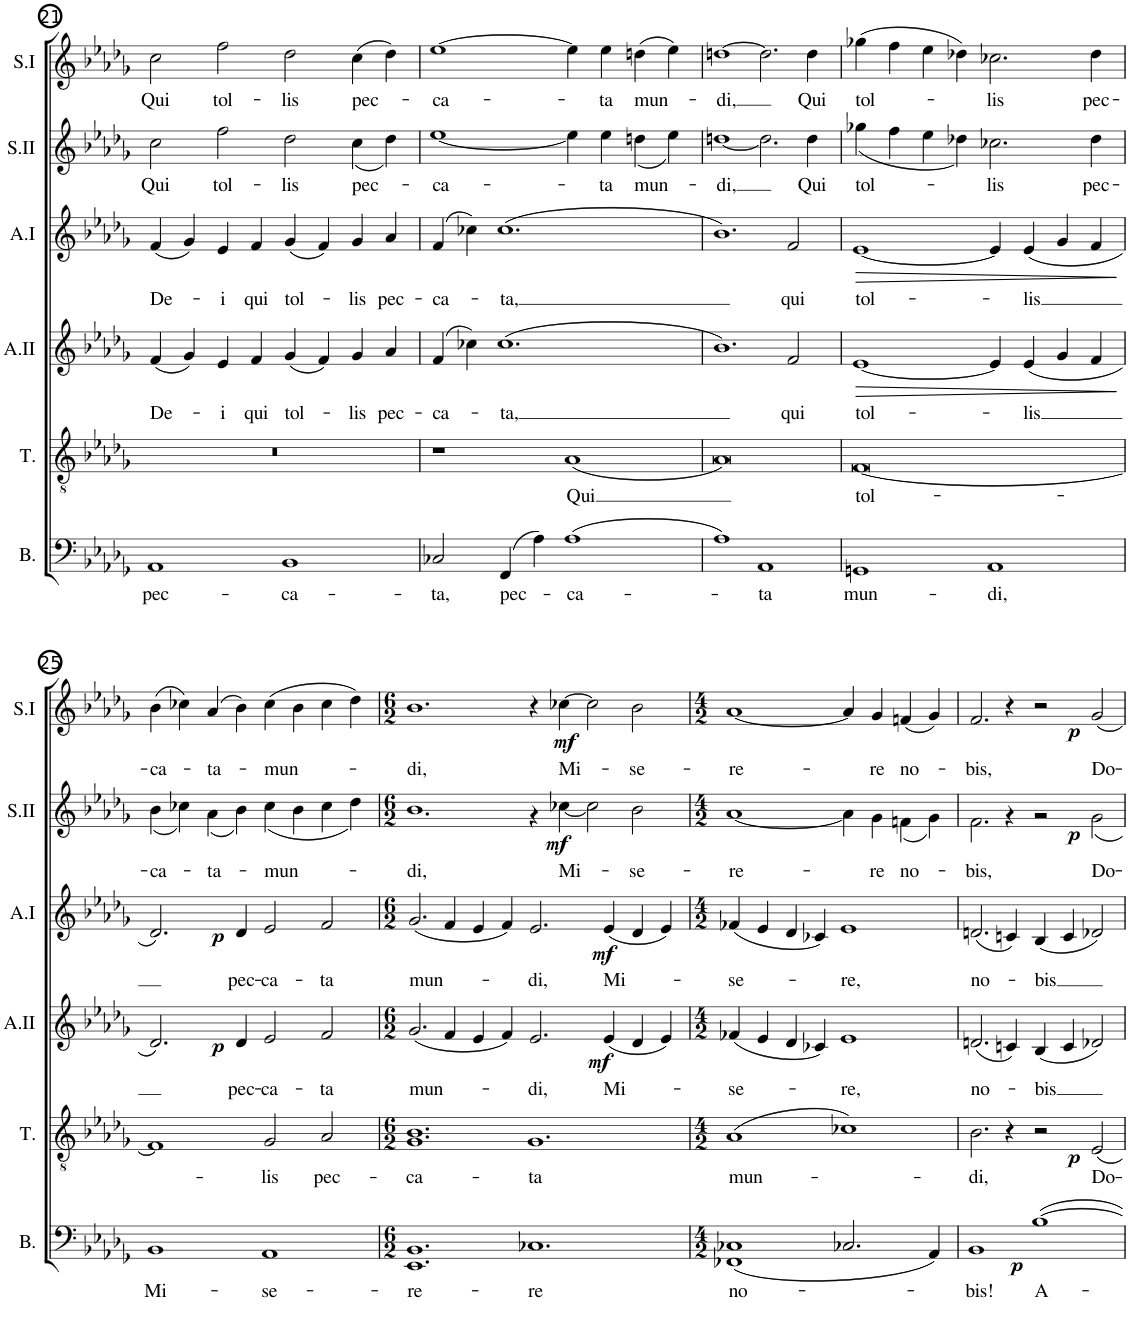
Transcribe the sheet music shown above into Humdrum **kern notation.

**kern	**text	**dynam	**kern	**text	**dynam	**kern	**text	**dynam	**kern	**text	**dynam	**kern	**text	**dynam	**kern	**text	**dynam
*part6	*part6	*part6	*part5	*part5	*part5	*part4	*part4	*part4	*part3	*part3	*part3	*part2	*part2	*part2	*part1	*part1	*part1
*staff6	*staff6	*staff6	*staff5	*staff5	*staff5	*staff4	*staff4	*staff4	*staff3	*staff3	*staff3	*staff2	*staff2	*staff2	*staff1	*staff1	*staff1
*I"Bass	*	*	*I"Tenor	*	*	*I"Alto II	*	*	*I"Alto I	*	*	*I"Soprano II	*	*	*I"Soprano I	*	*
*I'B.	*	*	*I'T.	*	*	*I'A.II	*	*	*I'A.I	*	*	*I'S.II	*	*	*I'S.I	*	*
!!LO:PB:g=z
*clefF4	*	*	*clefGv2	*	*	*clefG2	*	*	*clefG2	*	*	*clefG2	*	*	*clefG2	*	*
*k[b-e-a-d-g-]	*	*	*k[b-e-a-d-g-]	*	*	*k[b-e-a-d-g-]	*	*	*k[b-e-a-d-g-]	*	*	*k[b-e-a-d-g-]	*	*	*k[b-e-a-d-g-]	*	*
*M4/2	*	*	*M4/2	*	*	*M4/2	*	*	*M4/2	*	*	*M4/2	*	*	*M4/2	*	*
=21	=21	=21	=21	=21	=21	=21	=21	=21	=21	=21	=21	=21	=21	=21	=21	=21	=21
!	!LO:LY:b	!	!	!	!	!	!LO:LY:b	!	!	!LO:LY:b	!	!	!LO:LY:b	!	!	!LO:LY:b	!
*	*	*	*	*	*	*	*	*	*	*	*	*^	*	*	*	*	*
1AA-	pec-	.	0r	.	.	(4f/	De-	.	(4f/	De-	.	0ryy	2cc\	Qui	.	2cc\	Qui	.
.	.	.	.	.	.	4g-/)	.	.	4g-/)	.	.	.	.	.	.	.	.	.
!	!	!	!	!	!	!	!LO:LY:b	!	!	!LO:LY:b	!	!	!	!LO:LY:b	!	!	!LO:LY:b	!
.	.	.	.	.	.	4e-/	-i	.	4e-/	-i	.	.	2ff\	tol-	.	2ff\	tol-	.
!	!	!	!	!	!	!	!LO:LY:b	!	!	!LO:LY:b	!	!	!	!	!	!	!	!
.	.	.	.	.	.	4f/	qui	.	4f/	qui	.	.	.	.	.	.	.	.
!	!LO:LY:b	!	!	!	!	!	!LO:LY:b	!	!	!LO:LY:b	!	!	!	!LO:LY:b	!	!	!LO:LY:b	!
1BB-	-ca-	.	.	.	.	(4g-/	tol-	.	(4g-/	tol-	.	.	2dd-\	-lis	.	2dd-\	-lis	.
.	.	.	.	.	.	4f/)	.	.	4f/)	.	.	.	.	.	.	.	.	.
!	!	!	!	!	!	!	!LO:LY:b	!	!	!LO:LY:b	!	!	!	!LO:LY:b	!	!	!LO:LY:b	!
.	.	.	.	.	.	4g-/	-lis	.	4g-/	-lis	.	.	(4cc\	pec-	.	(4cc\	pec-	.
!	!	!	!	!	!	!	!LO:LY:b	!	!	!LO:LY:b	!	!	!	!	!	!	!	!
.	.	.	.	.	.	4a-/	pec-	.	4a-/	pec-	.	.	4dd-\)	.	.	4dd-\)	.	.
=22	=22	=22	=22	=22	=22	=22	=22	=22	=22	=22	=22	=22	=22	=22	=22	=22	=22	=22
!	!LO:LY:b	!	!	!	!	!	!LO:LY:b	!	!	!LO:LY:b	!	!	!	!LO:LY:b	!	!	!LO:LY:b	!
2C-X/	-ta,	.	1r	.	.	(4f/	-ca-	.	(4f/	-ca-	.	0ryy	[1ee-	-ca-	.	[1ee-	-ca-	.
.	.	.	.	.	.	4cc-X\)	.	.	4cc-X\)	.	.	.	.	.	.	.	.	.
!	!LO:LY:b	!	!	!	!	!	!LO:LY:b	!	!	!LO:LY:b	!	!	!	!	!	!	!	!
(4FF/	pec-	.	.	.	.	(1.cc-	-ta,	.	(1.cc-	-ta,	.	.	.	.	.	.	.	.
4A-\)	.	.	.	.	.	.	.	.	.	.	.	.	.	.	.	.	.	.
!	!LO:LY:b	!	!	!LO:LY:b	!	!	!	!	!	!	!	!	!	!	!	!	!	!
(1A-	-ca-	.	(1A-	Qui	.	.	.	.	.	.	.	.	4ee-\]	.	.	4ee-\]	.	.
!	!	!	!	!	!	!	!	!	!	!	!	!	!	!LO:LY:b	!	!	!LO:LY:b	!
.	.	.	.	.	.	.	.	.	.	.	.	.	4ee-\	-ta	.	4ee-\	-ta	.
!	!	!	!	!	!	!	!	!	!	!	!	!	!	!LO:LY:b	!	!	!LO:LY:b	!
.	.	.	.	.	.	.	.	.	.	.	.	.	(4ddn\	mun-	.	(4ddn\	mun-	.
.	.	.	.	.	.	.	.	.	.	.	.	.	4ee-\)	.	.	4ee-\)	.	.
=23	=23	=23	=23	=23	=23	=23	=23	=23	=23	=23	=23	=23	=23	=23	=23	=23	=23	=23
!	!	!	!	!	!	!	!	!	!	!	!	!	!	!LO:LY:b	!	!	!LO:LY:b	!
1A-)	.	.	0A-)	.	.	1.b-)	.	.	1.b-)	.	.	0ryy	[1ddn	-di,	.	[1ddn	-di,	.
!	!LO:LY:b	!	!	!	!	!	!	!	!	!	!	!	!	!	!	!	!	!
1AA-	-ta	.	.	.	.	.	.	.	.	.	.	.	2.dd\]	.	.	2.dd\]	.	.
!	!	!	!	!	!	!	!LO:LY:b	!	!	!LO:LY:b	!	!	!	!	!	!	!	!
.	.	.	.	.	.	2f/	qui	.	2f/	qui	.	.	.	.	.	.	.	.
!	!	!	!	!	!	!	!	!	!	!	!	!	!	!LO:LY:b	!	!	!LO:LY:b	!
.	.	.	.	.	.	.	.	.	.	.	.	.	4dd\	Qui	.	4dd\	Qui	.
=24	=24	=24	=24	=24	=24	=24	=24	=24	=24	=24	=24	=24	=24	=24	=24	=24	=24	=24
!	!LO:LY:b	!	!	!LO:LY:b	!	!	!LO:LY:b	!LO:HP:b	!	!LO:LY:b	!LO:HP:b	!	!	!LO:LY:b	!	!	!LO:LY:b	!
1GGn	mun-	.	[0F	tol-	.	[1e-	tol-	>	[1e-	tol-	>	0ryy	(4gg-X\	tol-	.	(4gg-X\	tol-	.
.	.	.	.	.	.	.	.	.	.	.	.	.	4ff\	.	.	4ff\	.	.
.	.	.	.	.	.	.	.	.	.	.	.	.	4ee-\	.	.	4ee-\	.	.
.	.	.	.	.	.	.	.	.	.	.	.	.	4dd-X\)	.	.	4dd-X\)	.	.
!	!LO:LY:b	!	!	!	!	!	!	!	!	!	!	!	!	!LO:LY:b	!	!	!LO:LY:b	!
1AA-	-di,	.	.	.	.	4e-/]	.	.	4e-/]	.	.	.	2.cc-X\	-lis	.	2.cc-X\	-lis	.
!	!	!	!	!	!	!	!LO:LY:b	!	!	!LO:LY:b	!	!	!	!	!	!	!	!
.	.	.	.	.	.	(4e-/	-lis	.	(4e-/	-lis	.	.	.	.	.	.	.	.
.	.	.	.	.	.	4g-/	.	.	4g-/	.	.	.	.	.	.	.	.	.
!	!	!	!	!	!	!	!	!	!	!	!	!	!	!LO:LY:b	!	!	!LO:LY:b	!
.	.	.	.	.	.	4f/	.	.	4f/	.	.	.	4dd-\	pec-	.	4dd-\	pec-	.
*	*	*	*	*	*	*	*	*	*	*	*	*v	*v	*	*	*	*	*
.	.	.	.	.	.	.	.	]	.	.	]	.	.	.	.	.	.
!!LO:LB:g=z
=25	=25	=25	=25	=25	=25	=25	=25	=25	=25	=25	=25	=25	=25	=25	=25	=25	=25
!	!LO:LY:b	!	!	!	!	!	!	!	!	!	!	!	!LO:LY:b	!	!	!LO:LY:b	!
*	*	*	*	*	*	*	*	*	*	*	*	*^	*	*	*	*	*
1BB-	Mi-	.	1F]	.	.	2.d-/)	.	.	2.d-/)	.	.	0ryy	(4b-\	-ca-	.	(4b-\	-ca-	.
.	.	.	.	.	.	.	.	.	.	.	.	.	4cc-X\)	.	.	4cc-X\)	.	.
!	!	!	!	!	!	!	!	!	!	!	!	!	!	!LO:LY:b	!	!	!LO:LY:b	!
.	.	.	.	.	.	.	.	.	.	.	.	.	(4a-\	-ta-	.	(4a-/	-ta-	.
!	!	!	!	!	!	!	!LO:LY:b	!LO:DY:b	!	!LO:LY:b	!LO:DY:b	!	!	!	!	!	!	!
.	.	.	.	.	.	4d-/	pec-	p	4d-/	pec-	p	.	4b-\)	.	.	4b-\)	.	.
!	!LO:LY:b	!	!	!LO:LY:b	!	!	!LO:LY:b	!	!	!LO:LY:b	!	!	!	!LO:LY:b	!	!	!LO:LY:b	!
1AA-	-se-	.	2G-/	-lis	.	2e-/	-ca-	.	2e-/	-ca-	.	.	(4cc-\	-mun-	.	(4cc-\	-mun-	.
.	.	.	.	.	.	.	.	.	.	.	.	.	4b-\	.	.	4b-\	.	.
!	!	!	!	!LO:LY:b	!	!	!LO:LY:b	!	!	!LO:LY:b	!	!	!	!	!	!	!	!
.	.	.	2A-/	pec-	.	2f/	-ta	.	2f/	-ta	.	.	4cc-\	.	.	4cc-\	.	.
.	.	.	.	.	.	.	.	.	.	.	.	.	4dd-\)	.	.	4dd-\)	.	.
=26	=26	=26	=26	=26	=26	=26	=26	=26	=26	=26	=26	=26	=26	=26	=26	=26	=26	=26
*M6/2	*	*	*M6/2	*	*	*M6/2	*	*	*M6/2	*	*	*M6/2	*	*	*	*M6/2	*	*
!	!LO:LY:b	!	!	!LO:LY:b	!	!	!LO:LY:b	!	!	!LO:LY:b	!	!	!	!LO:LY:b	!	!	!LO:LY:b	!
1.EE- 1.BB-	-re-	.	1.G- 1.B-	-ca-	.	(2.g-/	mun-	.	(2.g-/	mun-	.	0.ryy	1.b-	-di,	.	1.b-	-di,	.
.	.	.	.	.	.	4f/	.	.	4f/	.	.	.	.	.	.	.	.	.
.	.	.	.	.	.	4e-/	.	.	4e-/	.	.	.	.	.	.	.	.	.
.	.	.	.	.	.	4f/)	.	.	4f/)	.	.	.	.	.	.	.	.	.
!	!LO:LY:b	!	!	!LO:LY:b	!	!	!LO:LY:b	!	!	!LO:LY:b	!	!	!	!	!	!	!	!
1.C-X	-re	.	1.G-	-ta	.	2.e-/	-di,	.	2.e-/	-di,	.	.	4r	.	.	4r	.	.
!	!	!	!	!	!	!	!	!	!	!	!	!	!	!LO:LY:b	!LO:DY:b	!	!LO:LY:b	!LO:DY:b
.	.	.	.	.	.	.	.	.	.	.	.	.	[4cc-X\	Mi-	mf	[4cc-X\	Mi-	mf
.	.	.	.	.	.	.	.	.	.	.	.	.	2cc-\]	.	.	2cc-\]	.	.
!	!	!	!	!	!	!	!LO:LY:b	!LO:DY:b	!	!LO:LY:b	!LO:DY:b	!	!	!	!	!	!	!
.	.	.	.	.	.	(4e-/	Mi-	mf	(4e-/	Mi-	mf	.	.	.	.	.	.	.
!	!	!	!	!	!	!	!	!	!	!	!	!	!	!LO:LY:b	!	!	!LO:LY:b	!
.	.	.	.	.	.	4d-/	.	.	4d-/	.	.	.	2b-\	-se-	.	2b-\	-se-	.
.	.	.	.	.	.	4e-/)	.	.	4e-/)	.	.	.	.	.	.	.	.	.
=27	=27	=27	=27	=27	=27	=27	=27	=27	=27	=27	=27	=27	=27	=27	=27	=27	=27	=27
*M4/2	*	*	*M4/2	*	*	*M4/2	*	*	*M4/2	*	*	*M4/2	*	*	*	*M4/2	*	*
!	!LO:LY:b	!	!	!LO:LY:b	!	!	!LO:LY:b	!	!	!LO:LY:b	!	!	!	!LO:LY:b	!	!	!LO:LY:b	!
(1FF-X 1C-X	no-	.	(1A-	mun-	.	(4f-X/	-se-	.	(4f-X/	-se-	.	0ryy	[1a-	-re-	.	[1a-	-re-	.
.	.	.	.	.	.	4e-/	.	.	4e-/	.	.	.	.	.	.	.	.	.
.	.	.	.	.	.	4d-/	.	.	4d-/	.	.	.	.	.	.	.	.	.
.	.	.	.	.	.	4c-X/)	.	.	4c-X/)	.	.	.	.	.	.	.	.	.
!	!	!	!	!	!	!	!LO:LY:b	!	!	!LO:LY:b	!	!	!	!	!	!	!	!
2.C-X/	.	.	1c-X)	.	.	1e-	-re,	.	1e-	-re,	.	.	4a-\]	.	.	4a-/]	.	.
!	!	!	!	!	!	!	!	!	!	!	!	!	!	!LO:LY:b	!	!	!LO:LY:b	!
.	.	.	.	.	.	.	.	.	.	.	.	.	4g-\	-re	.	4g-/	-re	.
!	!	!	!	!	!	!	!	!	!	!	!	!	!	!LO:LY:b	!	!	!LO:LY:b	!
.	.	.	.	.	.	.	.	.	.	.	.	.	(4fn\	no-	.	(4fn/	no-	.
4AA-/)	.	.	.	.	.	.	.	.	.	.	.	.	4g-\)	.	.	4g-/)	.	.
=28	=28	=28	=28	=28	=28	=28	=28	=28	=28	=28	=28	=28	=28	=28	=28	=28	=28	=28
!	!LO:LY:b	!	!	!LO:LY:b	!	!	!LO:LY:b	!	!	!LO:LY:b	!	!	!	!LO:LY:b	!	!	!LO:LY:b	!
1BB-	-bis!	.	2.B-\	-di,	.	(2.dn/	no-	.	(2.dn/	no-	.	0ryy	2.f\	-bis,	.	2.f/	-bis,	.
.	.	.	4r	.	.	4cn/)	.	.	4cn/)	.	.	.	4r	.	.	4r	.	.
!	!LO:LY:b	!LO:DY:b	!	!	!	!	!LO:LY:b	!	!	!LO:LY:b	!	!	!	!	!	!	!	!
[1B-	A-	p	2r	.	.	(4B-/	-bis	.	(4B-/	-bis	.	.	2r	.	.	2r	.	.
.	.	.	.	.	.	4c/	.	.	4c/	.	.	.	.	.	.	.	.	.
!	!	!	!	!LO:LY:b	!LO:DY:b	!	!	!	!	!	!	!	!	!LO:LY:b	!LO:DY:b	!	!LO:LY:b	!LO:DY:b
.	.	.	2E-/	Do-	p	2d-X/)	.	.	2d-X/)	.	.	.	2g-\	Do-	p	2g-/	Do-	p
*	*	*	*	*	*	*	*	*	*	*	*	*v	*v	*	*	*	*	*
=	=	=	=	=	=	=	=	=	=	=	=	=	=	=	=	=	=
*-	*-	*-	*-	*-	*-	*-	*-	*-	*-	*-	*-	*-	*-	*-	*-	*-	*-
